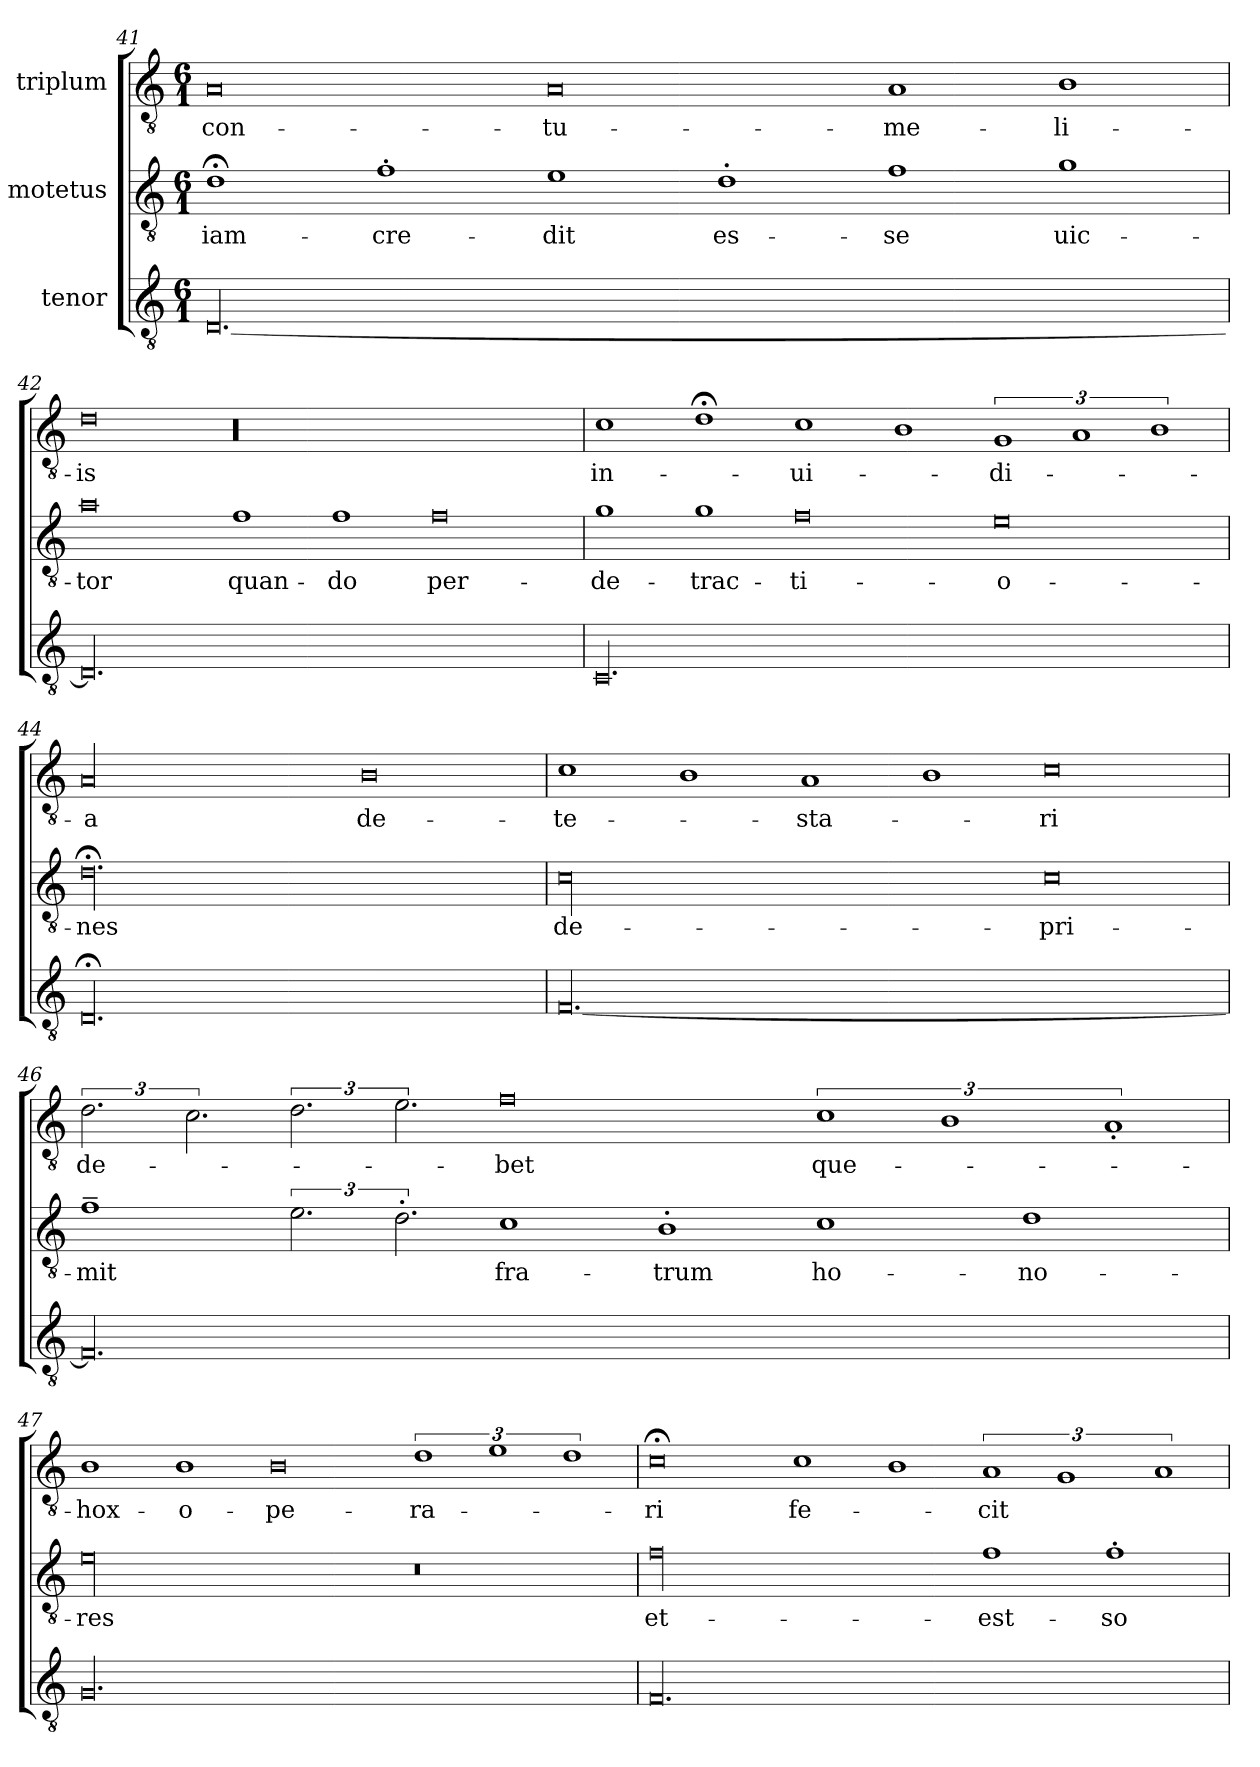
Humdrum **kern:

**kern	**kern	**text	**kern	**text
*part3	*part2	*part2	*part1	*part1
*staff3	*staff2	*staff2	*staff1	*staff1
*I"tenor	*I"motetus	*	*I"triplum	*
*clefGv2	*clefGv2	*	*clefGv2	*
*k[]	*k[]	*	*k[]	*
*C:	*C:	*	*C:	*
*M6/1	*M6/1	*	*M6/1	*
=41	=41	=41	=41	=41
[00.D/	1d;<\	iam-	0A/	con-
.	1f'\	cre-	.	.
.	1e\	-dit	0A/	-tu-
.	1d'\	es-	.	.
.	1f\	-se	1A/	-me-
.	1g\	uic-	1B\	-li-
=42	=42	=42	=42	=42
00.D/]	0a\	-tor	0d\	-is
.	1f\	quan-	00r	.
.	1f\	-do	.	.
.	0f\	per-	.	.
=43	=43	=43	=43	=43
00.C/	1g\	de-	1c\	in-
.	1g\	-trac-	1d;<\	.
.	0f\	-ti-	1c\	-ui-
.	.	.	1B\	.
.	0e\	-o-	3%2G/	-di-
.	.	.	3%2A/	.
.	.	.	3%2B\	.
=44	=44	=44	=44	=44
00.D;</	00.d;<\	-nes	00A/	-a
.	.	.	0B\	de-
=45	=45	=45	=45	=45
[00.F/	00c\	de-	1c\	-te-
.	.	.	1B\	.
.	.	.	1A/	-sta-
.	.	.	1B\	.
.	0c\	-pri-	0c\	-ri
=46	=46	=46	=46	=46
00.F/]	1f~\	-mit	3.d\	de-
.	.	.	3.c\	.
.	3.e\	.	3.d\	.
.	3.d'\	.	3.e\	.
.	1c\	fra-	0f\	-bet
.	1B'\	-trum	.	.
.	1c\	ho-	3%2c\	que-
.	.	.	3%2B\	.
.	1d\	-no-	.	.
.	.	.	3%2A'/	.
=47	=47	=47	=47	=47
00.G/	00e\	-res	1B\	hox-
.	.	.	1B\	o-
.	.	.	0B\	-pe-
.	0r	.	3%2d\	-ra-
.	.	.	3%2e\	.
.	.	.	3%2d\	.
=48	=48	=48	=48	=48
00.F/	00f\	et-	0c;<\	-ri
.	.	.	1c\	fe-
.	.	.	1B\	.
.	1f\	est-	3%2A/	-cit
.	.	.	3%2G/	.
.	1f'\	so-	.	.
.	.	.	3%2A/	.
=	=	=	=	=
*-	*-	*-	*-	*-
